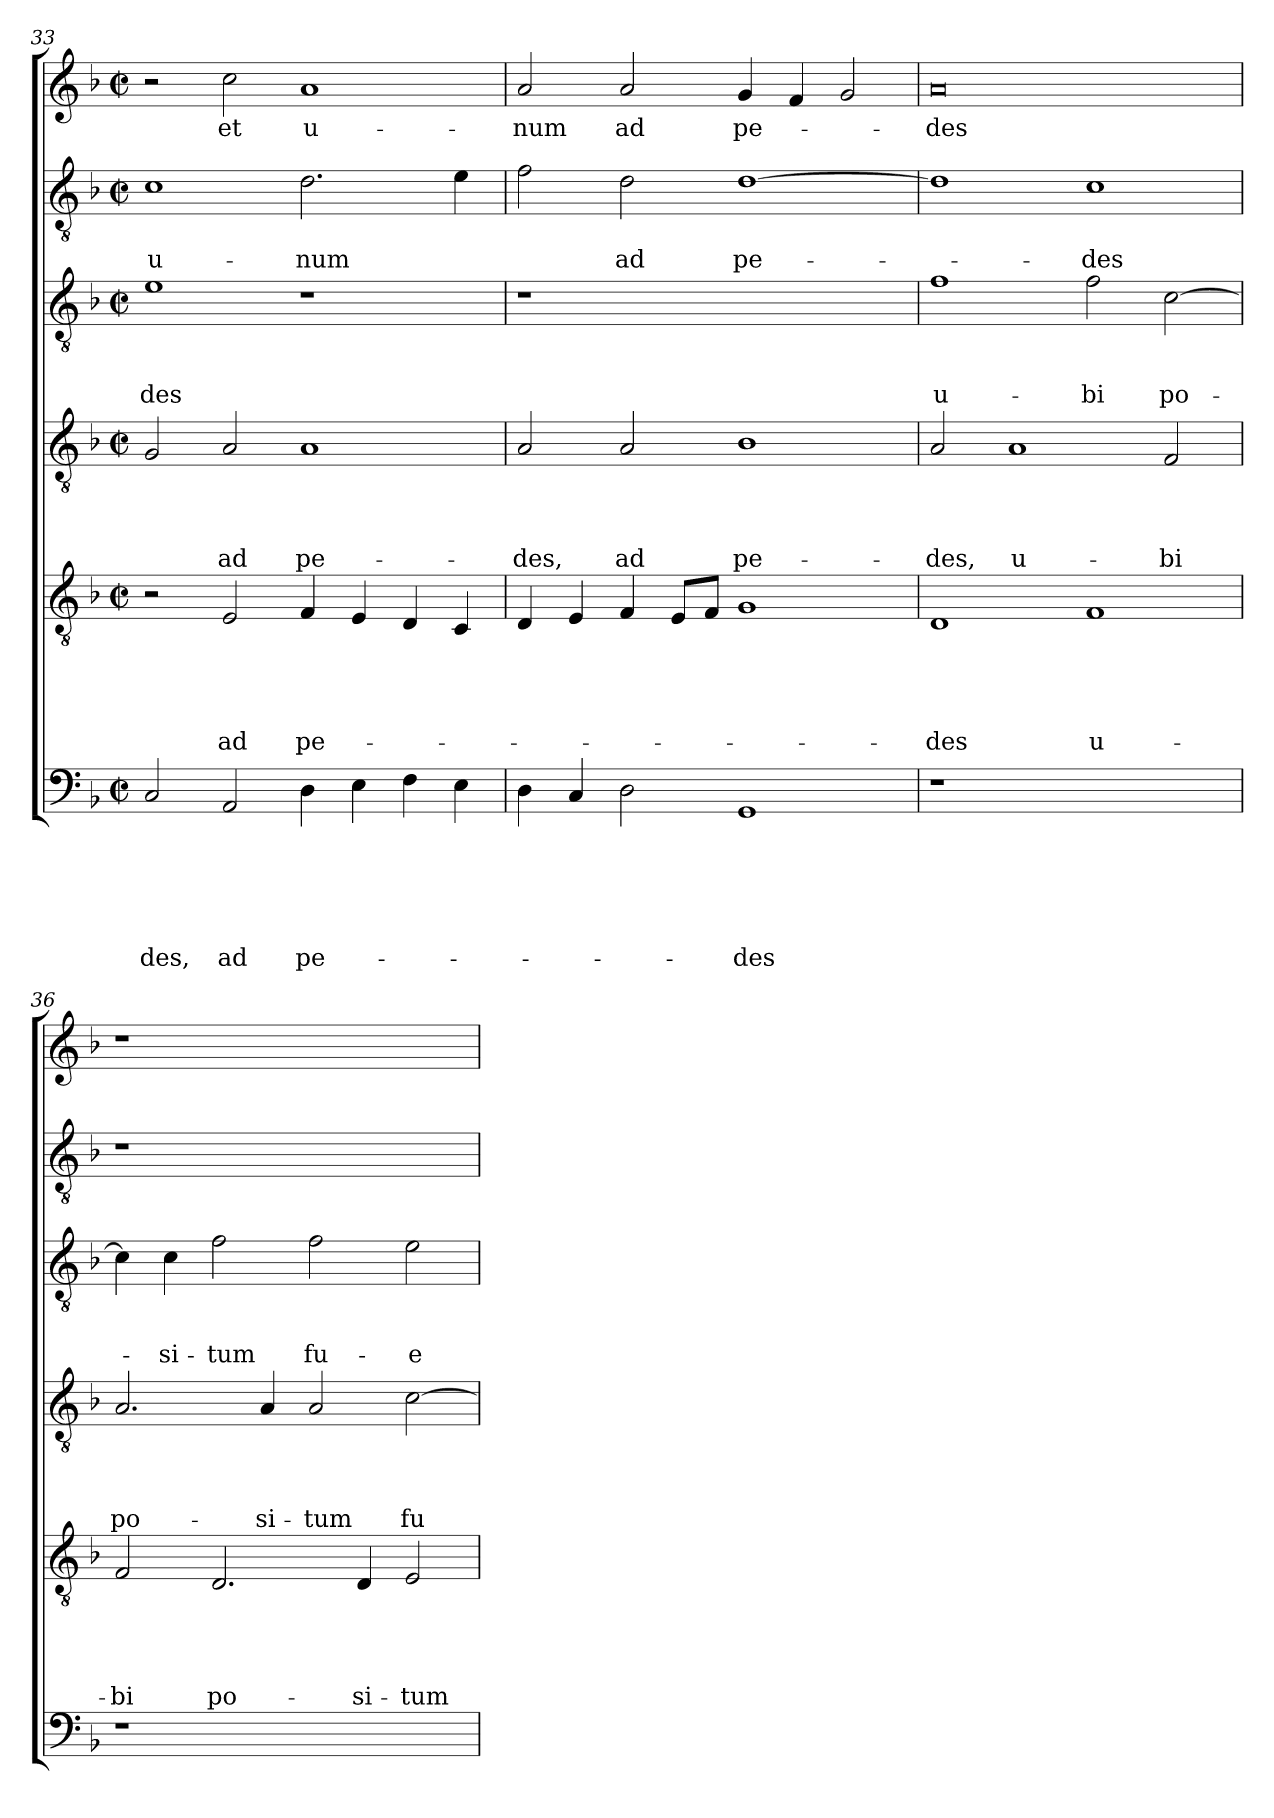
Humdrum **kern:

**kern	**text	**text	**text	**text	**text	**text	**kern	**text	**text	**text	**text	**text	**kern	**text	**text	**text	**text	**kern	**text	**text	**text	**kern	**text	**text	**kern	**text
*part6	*part6	*part6	*part6	*part6	*part6	*part6	*part5	*part5	*part5	*part5	*part5	*part5	*part4	*part4	*part4	*part4	*part4	*part3	*part3	*part3	*part3	*part2	*part2	*part2	*part1	*part1
*staff6	*staff6	*staff6	*staff6	*staff6	*staff6	*staff6	*staff5	*staff5	*staff5	*staff5	*staff5	*staff5	*staff4	*staff4	*staff4	*staff4	*staff4	*staff3	*staff3	*staff3	*staff3	*staff2	*staff2	*staff2	*staff1	*staff1
*clefF4	*	*	*	*	*	*	*clefGv2	*	*	*	*	*	*clefGv2	*	*	*	*	*clefGv2	*	*	*	*clefGv2	*	*	*clefG2	*
*k[b-]	*	*	*	*	*	*	*k[b-]	*	*	*	*	*	*k[b-]	*	*	*	*	*k[b-]	*	*	*	*k[b-]	*	*	*k[b-]	*
*F:	*	*	*	*	*	*	*F:	*	*	*	*	*	*F:	*	*	*	*	*F:	*	*	*	*F:	*	*	*F:	*
*M2/2	*	*	*	*	*	*	*M2/2	*	*	*	*	*	*M2/2	*	*	*	*	*M2/2	*	*	*	*M2/2	*	*	*M2/2	*
*met(c|)	*	*	*	*	*	*	*met(c|)	*	*	*	*	*	*met(c|)	*	*	*	*	*met(c|)	*	*	*	*met(c|)	*	*	*met(c|)	*
=33	=33	=33	=33	=33	=33	=33	=33	=33	=33	=33	=33	=33	=33	=33	=33	=33	=33	=33	=33	=33	=33	=33	=33	=33	=33	=33
!	!	!	!	!	!	!LO:LY:b	!	!	!	!	!	!	!	!	!	!	!	!	!	!	!LO:LY:b	!	!	!LO:LY:b	!	!
2C/	.	.	.	.	.	-des,	2r	.	.	.	.	.	2G/	.	.	.	.	1e	.	.	-des	1c	.	u-	2r	.
!	!	!	!	!	!	!LO:LY:b	!	!	!	!	!	!LO:LY:b	!	!	!	!	!LO:LY:b	!	!	!	!	!	!	!	!	!LO:LY:b
2AA/	.	.	.	.	.	ad	2E/	.	.	.	.	ad	2A/	.	.	.	ad	.	.	.	.	.	.	.	2cc\	et
!	!	!	!	!	!	!LO:LY:b	!	!	!	!	!	!LO:LY:b	!	!	!	!	!LO:LY:b	!	!	!	!	!	!	!LO:LY:b	!	!LO:LY:b
4D\	.	.	.	.	.	pe-	4F/	.	.	.	.	pe-	1A	.	.	.	pe-	1r	.	.	.	2.d\	.	-num	1a	u-
4E\	.	.	.	.	.	.	4E/	.	.	.	.	.	.	.	.	.	.	.	.	.	.	.	.	.	.	.
4F\	.	.	.	.	.	.	4D/	.	.	.	.	.	.	.	.	.	.	.	.	.	.	.	.	.	.	.
4E\	.	.	.	.	.	.	4C/	.	.	.	.	.	.	.	.	.	.	.	.	.	.	4e\	.	.	.	.
=34	=34	=34	=34	=34	=34	=34	=34	=34	=34	=34	=34	=34	=34	=34	=34	=34	=34	=34	=34	=34	=34	=34	=34	=34	=34	=34
!	!	!	!	!	!	!	!	!	!	!	!	!	!	!	!	!	!LO:LY:b	!	!	!	!	!	!	!	!	!LO:LY:b
4D\	.	.	.	.	.	.	4D/	.	.	.	.	.	2A/	.	.	.	-des,	1r	.	.	.	2f\	.	.	2a/	-num
4C/	.	.	.	.	.	.	4E/	.	.	.	.	.	.	.	.	.	.	.	.	.	.	.	.	.	.	.
!	!	!	!	!	!	!	!	!	!	!	!	!	!	!	!	!	!LO:LY:b	!	!	!	!	!	!	!LO:LY:b	!	!LO:LY:b
2D\	.	.	.	.	.	.	4F/	.	.	.	.	.	2A/	.	.	.	ad	.	.	.	.	2d\	.	ad	2a/	ad
.	.	.	.	.	.	.	8E/L	.	.	.	.	.	.	.	.	.	.	.	.	.	.	.	.	.	.	.
.	.	.	.	.	.	.	8F/J	.	.	.	.	.	.	.	.	.	.	.	.	.	.	.	.	.	.	.
!	!	!	!	!	!	!LO:LY:b	!	!	!	!	!	!	!	!	!	!	!LO:LY:b	!	!	!	!	!	!	!LO:LY:b	!	!LO:LY:b
1GG	.	.	.	.	.	-des	1G	.	.	.	.	.	1B-	.	.	.	pe-	1ryy	.	.	.	[1d	.	pe-	4g/	pe-
.	.	.	.	.	.	.	.	.	.	.	.	.	.	.	.	.	.	.	.	.	.	.	.	.	4f/	.
.	.	.	.	.	.	.	.	.	.	.	.	.	.	.	.	.	.	.	.	.	.	.	.	.	2g/	.
=35	=35	=35	=35	=35	=35	=35	=35	=35	=35	=35	=35	=35	=35	=35	=35	=35	=35	=35	=35	=35	=35	=35	=35	=35	=35	=35
!	!	!	!	!	!	!	!	!	!	!	!	!LO:LY:b	!	!	!	!	!LO:LY:b	!	!	!	!LO:LY:b	!	!	!	!	!LO:LY:b
1r	.	.	.	.	.	.	1D	.	.	.	.	-des	2A/	.	.	.	-des,	1f	.	.	u-	1d]	.	.	0a	-des
!	!	!	!	!	!	!	!	!	!	!	!	!	!	!	!	!	!LO:LY:b	!	!	!	!	!	!	!	!	!
.	.	.	.	.	.	.	.	.	.	.	.	.	1A	.	.	.	u-	.	.	.	.	.	.	.	.	.
!	!	!	!	!	!	!	!	!	!	!	!	!LO:LY:b	!	!	!	!	!	!	!	!	!LO:LY:b	!	!	!LO:LY:b	!	!
1ryy	.	.	.	.	.	.	1F	.	.	.	.	u-	.	.	.	.	.	2f\	.	.	-bi	1c	.	-des	.	.
!	!	!	!	!	!	!	!	!	!	!	!	!	!	!	!	!	!LO:LY:b	!	!	!	!LO:LY:b	!	!	!	!	!
.	.	.	.	.	.	.	.	.	.	.	.	.	2F/	.	.	.	-bi	[2c\	.	.	po-	.	.	.	.	.
=36	=36	=36	=36	=36	=36	=36	=36	=36	=36	=36	=36	=36	=36	=36	=36	=36	=36	=36	=36	=36	=36	=36	=36	=36	=36	=36
!	!	!	!	!	!	!	!	!	!	!	!	!LO:LY:b	!	!	!	!	!LO:LY:b	!	!	!	!	!	!	!	!	!
1r	.	.	.	.	.	.	2F/	.	.	.	.	-bi	2.A/	.	.	.	po-	4c\]	.	.	.	1r	.	.	1r	.
!	!	!	!	!	!	!	!	!	!	!	!	!	!	!	!	!	!	!	!	!	!LO:LY:b	!	!	!	!	!
.	.	.	.	.	.	.	.	.	.	.	.	.	.	.	.	.	.	4c\	.	.	-si-	.	.	.	.	.
!	!	!	!	!	!	!	!	!	!	!	!	!LO:LY:b	!	!	!	!	!	!	!	!	!LO:LY:b	!	!	!	!	!
.	.	.	.	.	.	.	2.D/	.	.	.	.	po-	.	.	.	.	.	2f\	.	.	-tum	.	.	.	.	.
!	!	!	!	!	!	!	!	!	!	!	!	!	!	!	!	!	!LO:LY:b	!	!	!	!	!	!	!	!	!
.	.	.	.	.	.	.	.	.	.	.	.	.	4A/	.	.	.	-si-	.	.	.	.	.	.	.	.	.
!	!	!	!	!	!	!	!	!	!	!	!	!	!	!	!	!	!LO:LY:b	!	!	!	!LO:LY:b	!	!	!	!	!
1ryy	.	.	.	.	.	.	.	.	.	.	.	.	2A/	.	.	.	-tum	2f\	.	.	fu-	1ryy	.	.	1ryy	.
!	!	!	!	!	!	!	!	!	!	!	!	!LO:LY:b	!	!	!	!	!	!	!	!	!	!	!	!	!	!
.	.	.	.	.	.	.	4D/	.	.	.	.	-si-	.	.	.	.	.	.	.	.	.	.	.	.	.	.
!	!	!	!	!	!	!	!	!	!	!	!	!LO:LY:b	!	!	!	!	!LO:LY:b	!	!	!	!LO:LY:b	!	!	!	!	!
.	.	.	.	.	.	.	2E/	.	.	.	.	-tum	[2c\	.	.	.	fu-	2e\	.	.	-e-	.	.	.	.	.
=	=	=	=	=	=	=	=	=	=	=	=	=	=	=	=	=	=	=	=	=	=	=	=	=	=	=
*-	*-	*-	*-	*-	*-	*-	*-	*-	*-	*-	*-	*-	*-	*-	*-	*-	*-	*-	*-	*-	*-	*-	*-	*-	*-	*-
